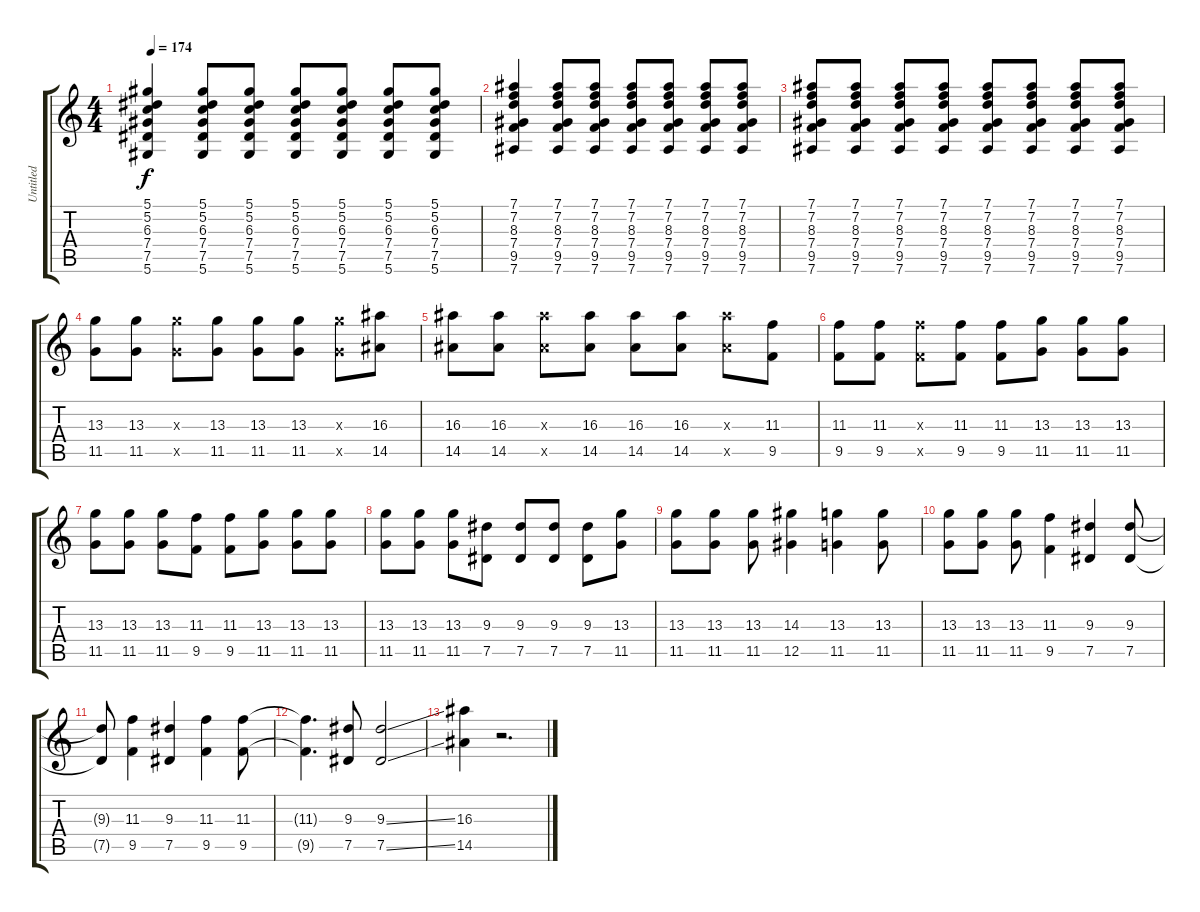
\track ("Untitled" "Untitled") {instrument overdrivenguitar}
\staff {score tabs}
\tuning (Eb4 Bb3 Gb3 Db3 Ab2 Eb2) {hide}
\ts (4 4)
\tempo 174
\clef g2
\ks c
(5.1 5.2 6.3 7.4 7.5 5.6).4{dy f} (5.1 5.2 6.3 7.4 7.5 5.6).8 (5.1 5.2 6.3 7.4 7.5 5.6).8 (5.1 5.2 6.3 7.4 7.5 5.6).8 (5.1 5.2 6.3 7.4 7.5 5.6).8 (5.1 5.2 6.3 7.4 7.5 5.6).8 (5.1 5.2 6.3 7.4 7.5 5.6).8 |
(7.1 7.2 8.3 7.4 9.5 7.6).4 (7.1 7.2 8.3 7.4 9.5 7.6).8 (7.1 7.2 8.3 7.4 9.5 7.6).8 (7.1 7.2 8.3 7.4 9.5 7.6).8 (7.1 7.2 8.3 7.4 9.5 7.6).8 (7.1 7.2 8.3 7.4 9.5 7.6).8 (7.1 7.2 8.3 7.4 9.5 7.6).8 |
(7.1 7.2 8.3 7.4 9.5 7.6).8 (7.1 7.2 8.3 7.4 9.5 7.6).8 (7.1 7.2 8.3 7.4 9.5 7.6).8 (7.1 7.2 8.3 7.4 9.5 7.6).8 (7.1 7.2 8.3 7.4 9.5 7.6).8 (7.1 7.2 8.3 7.4 9.5 7.6).8 (7.1 7.2 8.3 7.4 9.5 7.6).8 (7.1 7.2 8.3 7.4 9.5 7.6).8 |
(13.3 11.5).8 (13.3 11.5).8 (13.3{x} 11.5{x}).8 (13.3 11.5).8 (13.3 11.5).8 (13.3 11.5).8 (13.3{x} 11.5{x}).8 (16.3 14.5).8 |
(16.3 14.5).8 (16.3 14.5).8 (16.3{x} 14.5{x}).8 (16.3 14.5).8 (16.3 14.5).8 (16.3 14.5).8 (16.3{x} 14.5{x}).8 (11.3 9.5).8 |
(11.3 9.5).8 (11.3 9.5).8 (11.3{x} 9.5{x}).8 (11.3 9.5).8 (11.3 9.5).8 (13.3 11.5).8 (13.3 11.5).8 (13.3 11.5).8 |
(13.3 11.5).8 (13.3 11.5).8 (13.3 11.5).8 (11.3 9.5).8 (11.3 9.5).8 (13.3 11.5).8 (13.3 11.5).8 (13.3 11.5).8 |
(13.3 11.5).8 (13.3 11.5).8 (13.3 11.5).8 (9.3 7.5).8 (9.3 7.5).8 (9.3 7.5).8 (9.3 7.5).8 (13.3 11.5).8 |
(13.3 11.5).8 (13.3 11.5).8 (13.3 11.5).8 (14.3 12.5).4 (13.3 11.5).4 (13.3 11.5).8 |
(13.3 11.5).8 (13.3 11.5).8 (13.3 11.5).8 (11.3 9.5).4 (9.3 7.5).4 (9.3 7.5).8 |
(9.3{t} 7.5{t}).8 (11.3 9.5).4 (9.3 7.5).4 (11.3 9.5).4 (11.3 9.5).8 |
(11.3{t} 9.5{t}).4{d} (9.3 7.5).8 (9.3{ss} 7.5{ss}).2 |
(16.3 14.5).4 r.2{d}
